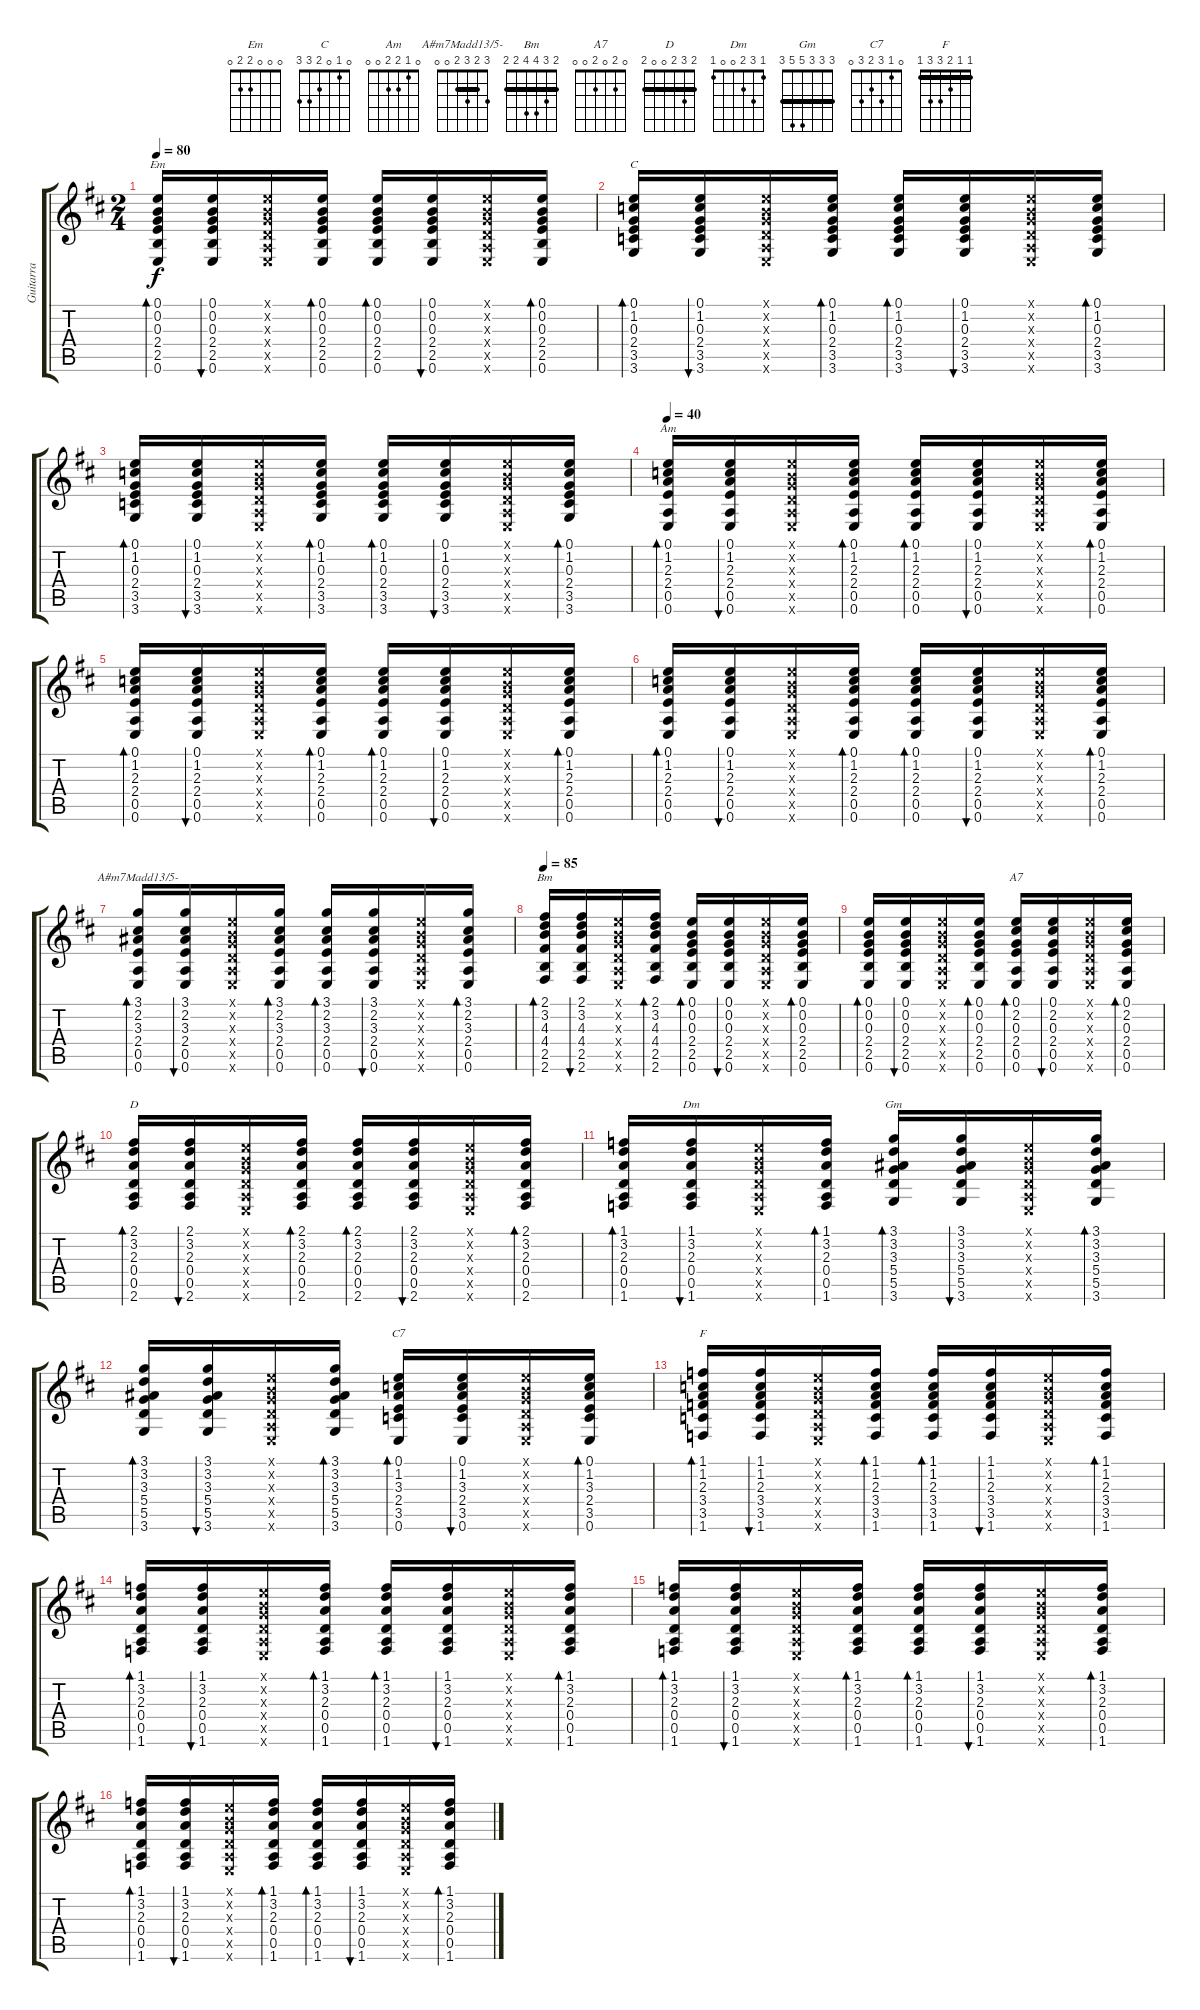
\track ("Guitarra" "Guitarra") {instrument acousticguitarnylon}
\staff {score tabs}
\tuning (E4 B3 G3 D3 A2 E2) {hide}
\chord ("Em" 0 0 0 2 2 0)
\chord ("C" 0 1 0 2 3 3)
\chord ("Am" 0 1 2 2 0 0)
\chord ("A#m7Madd13/5-" 3 2 3 2 0 0) {barre 2}
\chord ("Bm" 2 3 4 4 2 2) {barre 2}
\chord ("A7" 0 2 0 2 0 0)
\chord ("D" 2 3 2 0 0 2) {barre 2}
\chord ("Dm" 1 3 2 0 0 1)
\chord ("Gm" 3 3 3 5 5 3) {barre 3}
\chord ("C7" 0 1 3 2 3 0)
\chord ("F" 1 1 2 3 3 1) {barre 1}
\ts (2 4)
\tempo 80
\clef g2
\ks d
(0.1 0.2 0.3 2.4 2.5 0.6).16{bd 30 ch "Em" dy f} (0.1 0.2 0.3 2.4 2.5 0.6).16{bu 30} (0.1{x} 0.2{x} 0.3{x} 0.4{x} 0.5{x} 0.6{x}).16 (0.1 0.2 0.3 2.4 2.5 0.6).16{bd 30} (0.1 0.2 0.3 2.4 2.5 0.6).16{bd 30} (0.1 0.2 0.3 2.4 2.5 0.6).16{bu 30} (0.1{x} 0.2{x} 0.3{x} 0.4{x} 0.5{x} 0.6{x}).16 (0.1 0.2 0.3 2.4 2.5 0.6).16{bd 30} |
(0.1 1.2 0.3 2.4 3.5 3.6).16{bd 30 ch "C"} (0.1 1.2 0.3 2.4 3.5 3.6).16{bu 30} (0.1{x} 0.2{x} 0.3{x} 0.4{x} 0.5{x} 0.6{x}).16 (0.1 1.2 0.3 2.4 3.5 3.6).16{bd 30} (0.1 1.2 0.3 2.4 3.5 3.6).16{bd 30} (0.1 1.2 0.3 2.4 3.5 3.6).16{bu 30} (0.1{x} 0.2{x} 0.3{x} 0.4{x} 0.5{x} 0.6{x}).16 (0.1 1.2 0.3 2.4 3.5 3.6).16{bd 30} |
(0.1 1.2 0.3 2.4 3.5 3.6).16{bd 30} (0.1 1.2 0.3 2.4 3.5 3.6).16{bu 60} (0.1{x} 0.2{x} 0.3{x} 0.4{x} 0.5{x} 0.6{x}).16 (0.1 1.2 0.3 2.4 3.5 3.6).16{bd 30} (0.1 1.2 0.3 2.4 3.5 3.6).16{bd 30} (0.1 1.2 0.3 2.4 3.5 3.6).16{bu 30} (0.1{x} 0.2{x} 0.3{x} 0.4{x} 0.5{x} 0.6{x}).16 (0.1 1.2 0.3 2.4 3.5 3.6).16{bd 30} |
\tempo 40
(0.1 1.2 2.3 2.4 0.5 0.6).16{bd 60 ch "Am"} (0.1 1.2 2.3 2.4 0.5 0.6).16{bu 30} (0.1{x} 0.2{x} 0.3{x} 0.4{x} 0.5{x} 0.6{x}).16 (0.1 1.2 2.3 2.4 0.5 0.6).16{bd 60} (0.1 1.2 2.3 2.4 0.5 0.6).16{bd 60} (0.1 1.2 2.3 2.4 0.5 0.6).16{bu 60} (0.1{x} 0.2{x} 0.3{x} 0.4{x} 0.5{x} 0.6{x}).16 (0.1 1.2 2.3 2.4 0.5 0.6).16{bd 60} |
(0.1 1.2 2.3 2.4 0.5 0.6).16{bd 60} (0.1 1.2 2.3 2.4 0.5 0.6).16{bu 30} (0.1{x} 0.2{x} 0.3{x} 0.4{x} 0.5{x} 0.6{x}).16 (0.1 1.2 2.3 2.4 0.5 0.6).16{bd 60} (0.1 1.2 2.3 2.4 0.5 0.6).16{bd 60} (0.1 1.2 2.3 2.4 0.5 0.6).16{bu 60} (0.1{x} 0.2{x} 0.3{x} 0.4{x} 0.5{x} 0.6{x}).16 (0.1 1.2 2.3 2.4 0.5 0.6).16{bd 60} |
(0.1 1.2 2.3 2.4 0.5 0.6).16{bd 60} (0.1 1.2 2.3 2.4 0.5 0.6).16{bu 30} (0.1{x} 0.2{x} 0.3{x} 0.4{x} 0.5{x} 0.6{x}).16 (0.1 1.2 2.3 2.4 0.5 0.6).16{bd 60} (0.1 1.2 2.3 2.4 0.5 0.6).16{bd 60} (0.1 1.2 2.3 2.4 0.5 0.6).16{bu 60} (0.1{x} 0.2{x} 0.3{x} 0.4{x} 0.5{x} 0.6{x}).16 (0.1 1.2 2.3 2.4 0.5 0.6).16{bd 60} |
(3.1 2.2 3.3 2.4 0.5 0.6).16{bd 60 ch "A#m7Madd13/5-"} (3.1 2.2 3.3 2.4 0.5 0.6).16{bu 60} (0.1{x} 0.2{x} 0.3{x} 0.4{x} 0.5{x} 0.6{x}).16 (3.1 2.2 3.3 2.4 0.5 0.6).16{bd 60} (3.1 2.2 3.3 2.4 0.5 0.6).16{bd 60} (3.1 2.2 3.3 2.4 0.5 0.6).16{bu 60} (0.1{x} 0.2{x} 0.3{x} 0.4{x} 0.5{x} 0.6{x}).16 (3.1 2.2 3.3 2.4 0.5 0.6).16{bd 60} |
\tempo 85
(2.1 3.2 4.3 4.4 2.5 2.6).16{bd 60 ch "Bm"} (2.1 3.2 4.3 4.4 2.5 2.6).16{bu 60} (0.1{x} 0.2{x} 0.3{x} 0.4{x} 0.5{x} 0.6{x}).16 (2.1 3.2 4.3 4.4 2.5 2.6).16{bd 60} (0.1 0.2 0.3 2.4 2.5 0.6).16{bd 60} (0.1 0.2 0.3 2.4 2.5 0.6).16{bu 60} (0.1{x} 0.2{x} 0.3{x} 0.4{x} 0.5{x} 0.6{x}).16 (0.1 0.2 0.3 2.4 2.5 0.6).16{bd 60} |
(0.1 0.2 0.3 2.4 2.5 0.6).16{bd 60} (0.1 0.2 0.3 2.4 2.5 0.6).16{bu 60} (0.1{x} 0.2{x} 0.3{x} 0.4{x} 0.5{x} 0.6{x}).16 (0.1 0.2 0.3 2.4 2.5 0.6).16{bd 60} (0.1 2.2 0.3 2.4 0.5 0.6).16{bd 60 ch "A7"} (0.1 2.2 0.3 2.4 0.5 0.6).16{bu 60} (0.1{x} 0.2{x} 0.3{x} 0.4{x} 0.5{x} 0.6{x}).16 (0.1 2.2 0.3 2.4 0.5 0.6).16{bd 60} |
(2.1 3.2 2.3 0.4 0.5 2.6).16{bd 30 ch "D"} (2.1 3.2 2.3 0.4 0.5 2.6).16{bu 30} (0.1{x} 0.2{x} 0.3{x} 0.4{x} 0.5{x} 0.6{x}).16 (2.1 3.2 2.3 0.4 0.5 2.6).16{bd 30} (2.1 3.2 2.3 0.4 0.5 2.6).16{bd 30} (2.1 3.2 2.3 0.4 0.5 2.6).16{bu 30} (0.1{x} 0.2{x} 0.3{x} 0.4{x} 0.5{x} 0.6{x}).16 (2.1 3.2 2.3 0.4 0.5 2.6).16{bd 30} |
(1.1 3.2 2.3 0.4 0.5 1.6).16{bd 60} (1.1 3.2 2.3 0.4 0.5 1.6).16{bu 60 ch "Dm"} (0.1{x} 0.2{x} 0.3{x} 0.4{x} 0.5{x} 0.6{x}).16 (1.1 3.2 2.3 0.4 0.5 1.6).16{bd 60} (3.1 3.2 3.3 5.4 5.5 3.6).16{bd 60 ch "Gm"} (3.1 3.2 3.3 5.4 5.5 3.6).16{bu 60} (0.1{x} 0.2{x} 0.3{x} 0.4{x} 0.5{x} 0.6{x}).16 (3.1 3.2 3.3 5.4 5.5 3.6).16{bd 60} |
(3.1 3.2 3.3 5.4 5.5 3.6).16{bd 60} (3.1 3.2 3.3 5.4 5.5 3.6).16{bu 60} (0.1{x} 0.2{x} 0.3{x} 0.4{x} 0.5{x} 0.6{x}).16 (3.1 3.2 3.3 5.4 5.5 3.6).16{bd 60} (0.1 1.2 3.3 2.4 3.5 0.6).16{bd 60 ch "C7"} (0.1 1.2 3.3 2.4 3.5 0.6).16{bu 60} (0.1{x} 0.2{x} 0.3{x} 0.4{x} 0.5{x} 0.6{x}).16 (0.1 1.2 3.3 2.4 3.5 0.6).16{bd 60} |
(1.1 1.2 2.3 3.4 3.5 1.6).16{bd 60 ch "F"} (1.1 1.2 2.3 3.4 3.5 1.6).16{bu 60} (0.1{x} 0.2{x} 0.3{x} 0.4{x} 0.5{x} 0.6{x}).16 (1.1 1.2 2.3 3.4 3.5 1.6).16{bd 60} (1.1 1.2 2.3 3.4 3.5 1.6).16{bd 60} (1.1 1.2 2.3 3.4 3.5 1.6).16{bu 60} (0.1{x} 0.2{x} 0.3{x} 0.4{x} 0.5{x} 0.6{x}).16 (1.1 1.2 2.3 3.4 3.5 1.6).16{bd 60} |
(1.1 3.2 2.3 0.4 0.5 1.6).16{bd 60} (1.1 3.2 2.3 0.4 0.5 1.6).16{bu 60} (0.1{x} 0.2{x} 0.3{x} 0.4{x} 0.5{x} 0.6{x}).16 (1.1 3.2 2.3 0.4 0.5 1.6).16{bd 60} (1.1 3.2 2.3 0.4 0.5 1.6).16{bd 60} (1.1 3.2 2.3 0.4 0.5 1.6).16{bu 60} (0.1{x} 0.2{x} 0.3{x} 0.4{x} 0.5{x} 0.6{x}).16 (1.1 3.2 2.3 0.4 0.5 1.6).16{bd 60} |
(1.1 3.2 2.3 0.4 0.5 1.6).16{bd 60} (1.1 3.2 2.3 0.4 0.5 1.6).16{bu 60} (0.1{x} 0.2{x} 0.3{x} 0.4{x} 0.5{x} 0.6{x}).16 (1.1 3.2 2.3 0.4 0.5 1.6).16{bd 60} (1.1 3.2 2.3 0.4 0.5 1.6).16{bd 60} (1.1 3.2 2.3 0.4 0.5 1.6).16{bu 60} (0.1{x} 0.2{x} 0.3{x} 0.4{x} 0.5{x} 0.6{x}).16 (1.1 3.2 2.3 0.4 0.5 1.6).16{bd 60} |
(1.1 3.2 2.3 0.4 0.5 1.6).16{bd 60} (1.1 3.2 2.3 0.4 0.5 1.6).16{bu 60} (0.1{x} 0.2{x} 0.3{x} 0.4{x} 0.5{x} 0.6{x}).16 (1.1 3.2 2.3 0.4 0.5 1.6).16{bd 60} (1.1 3.2 2.3 0.4 0.5 1.6).16{bd 60} (1.1 3.2 2.3 0.4 0.5 1.6).16{bu 60} (0.1{x} 0.2{x} 0.3{x} 0.4{x} 0.5{x} 0.6{x}).16 (1.1 3.2 2.3 0.4 0.5 1.6).16{bd 60}
